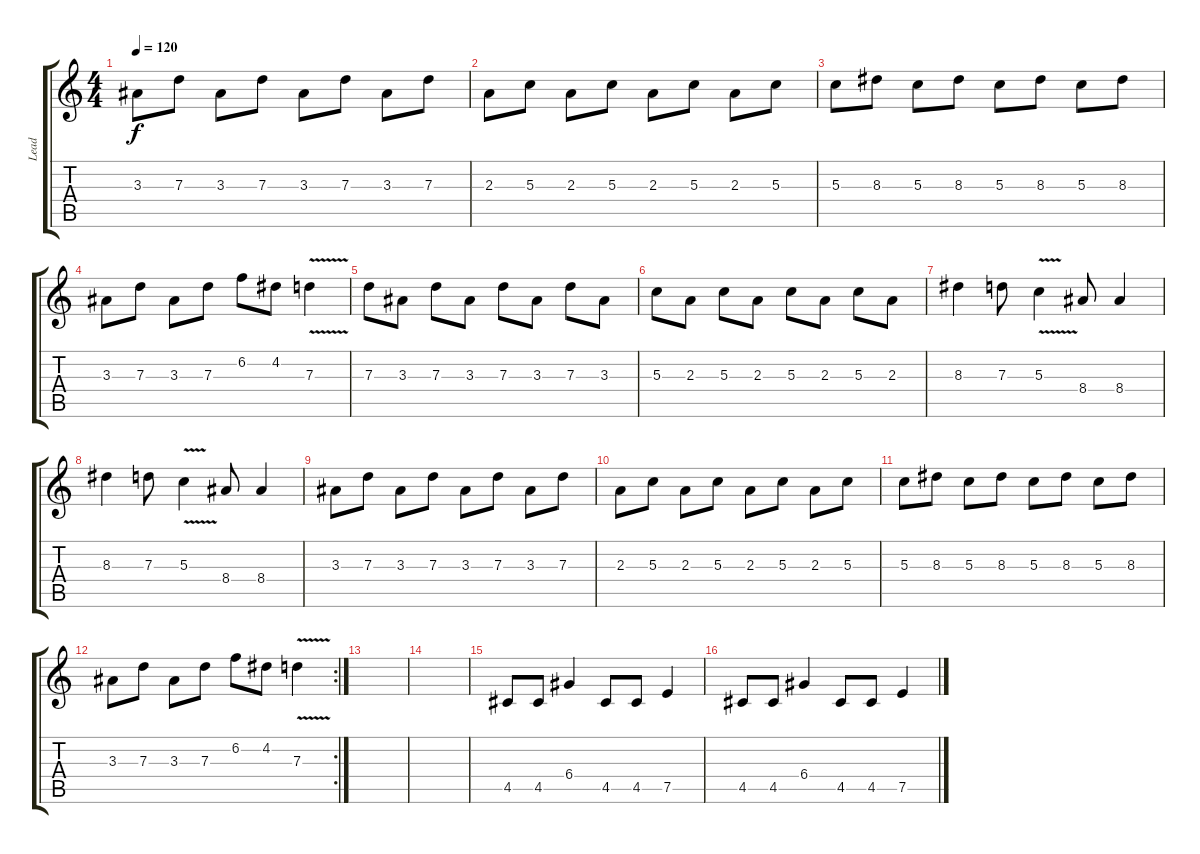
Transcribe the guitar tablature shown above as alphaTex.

\track ("Lead" "Lead") {instrument distortionguitar}
\staff {score tabs}
\tuning (E4 B3 G3 D3 A2 E2) {hide}
\ts (4 4)
\tempo 120
\clef g2
\ks c
3.3.8{dy f} 7.3.8 3.3.8 7.3.8 3.3.8 7.3.8 3.3.8 7.3.8 |
2.3.8 5.3.8 2.3.8 5.3.8 2.3.8 5.3.8 2.3.8 5.3.8 |
5.3.8 8.3.8 5.3.8 8.3.8 5.3.8 8.3.8 5.3.8 8.3.8 |
3.3.8 7.3.8 3.3.8 7.3.8 6.2.8 4.2.8 7.3{v}.4 |
7.3.8 3.3.8 7.3.8 3.3.8 7.3.8 3.3.8 7.3.8 3.3.8 |
5.3.8 2.3.8 5.3.8 2.3.8 5.3.8 2.3.8 5.3.8 2.3.8 |
8.3.4 7.3.8 5.3{v}.4 8.4.8 8.4.4 |
8.3.4 7.3.8 5.3{v}.4 8.4.8 8.4.4 |
3.3.8 7.3.8 3.3.8 7.3.8 3.3.8 7.3.8 3.3.8 7.3.8 |
2.3.8 5.3.8 2.3.8 5.3.8 2.3.8 5.3.8 2.3.8 5.3.8 |
5.3.8 8.3.8 5.3.8 8.3.8 5.3.8 8.3.8 5.3.8 8.3.8 |
\rc 2
3.3.8 7.3.8 3.3.8 7.3.8 6.2.8 4.2.8 7.3{v}.4 |
|
|
4.5.8 4.5.8 6.4.4 4.5.8 4.5.8 7.5.4 |
4.5.8 4.5.8 6.4.4 4.5.8 4.5.8 7.5.4
